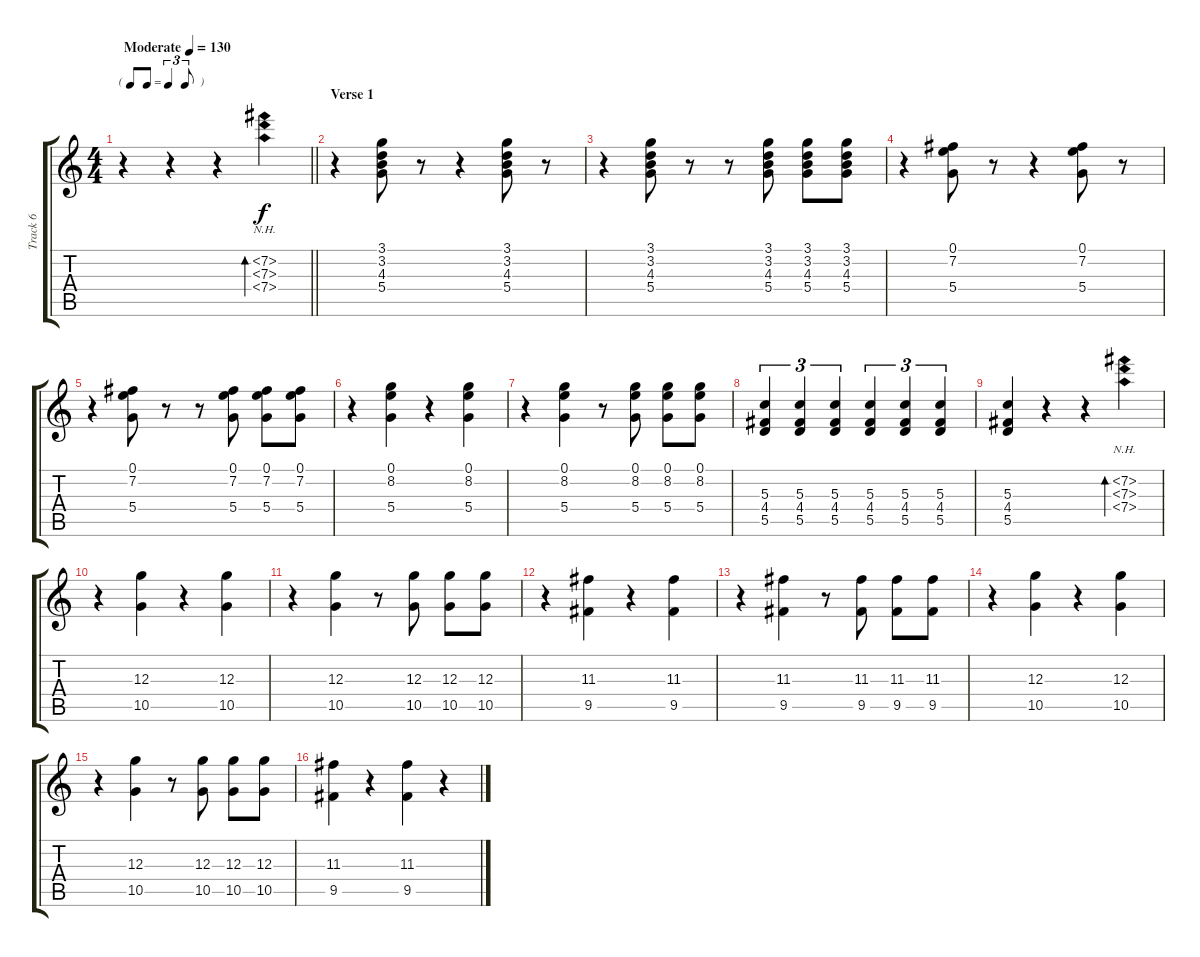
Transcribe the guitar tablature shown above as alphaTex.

\track ("Track 6" "Track 6") {instrument electricguitarjazz}
\staff {score tabs}
\tuning (E4 B3 G3 D3 A2 E2) {hide}
\ts (4 4)
\tf triplet8th
\tempo (130 "Moderate")
\clef g2
\barLineRight lightlight
\ks c
r.4{dy f instrument electricguitarjazz} r.4 r.4 (7.2{nh} 7.3{nh} 7.4{nh}).4{bd 60} |
\section ("" "Verse 1")
r.4 (3.1 3.2 4.3 5.4).8 r.8 r.4 (3.1 3.2 4.3 5.4).8 r.8 |
r.4 (3.1 3.2 4.3 5.4).8 r.8 r.8 (3.1 3.2 4.3 5.4).8 (3.1 3.2 4.3 5.4).8 (3.1 3.2 4.3 5.4).8 |
r.4 (0.1 7.2 5.4).8 r.8 r.4 (0.1 7.2 5.4).8 r.8 |
r.4 (0.1 7.2 5.4).8 r.8 r.8 (0.1 7.2 5.4).8 (0.1 7.2 5.4).8 (0.1 7.2 5.4).8 |
r.4 (0.1 8.2 5.4).4 r.4 (0.1 8.2 5.4).4 |
r.4 (0.1 8.2 5.4).4 r.8 (0.1 8.2 5.4).8 (0.1 8.2 5.4).8 (0.1 8.2 5.4).8 |
(5.3 4.4 5.5).4{tu (3 2)} (5.3 4.4 5.5).4{tu (3 2)} (5.3 4.4 5.5).4{tu (3 2)} (5.3 4.4 5.5).4{tu (3 2)} (5.3 4.4 5.5).4{tu (3 2)} (5.3 4.4 5.5).4{tu (3 2)} |
(5.3 4.4 5.5).4 r.4 r.4{volume 13 instrument distortionguitar} (7.2{nh} 7.3{nh} 7.4{nh}).4{bd 60} |
r.4 (12.3 10.5).4 r.4 (12.3 10.5).4 |
r.4 (12.3 10.5).4 r.8 (12.3 10.5).8 (12.3 10.5).8 (12.3 10.5).8 |
r.4 (11.3 9.5).4 r.4 (11.3 9.5).4 |
r.4 (11.3 9.5).4 r.8 (11.3 9.5).8 (11.3 9.5).8 (11.3 9.5).8 |
r.4 (12.3 10.5).4 r.4 (12.3 10.5).4 |
r.4 (12.3 10.5).4 r.8 (12.3 10.5).8 (12.3 10.5).8 (12.3 10.5).8 |
(11.3 9.5).4 r.4 (11.3 9.5).4 r.4
